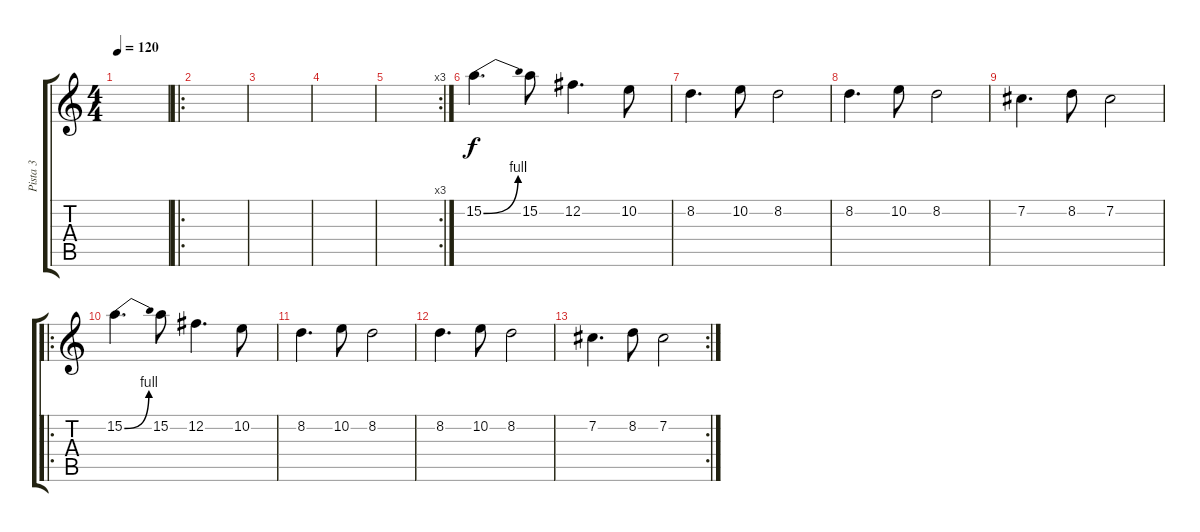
\track ("Pista 3" "Pista 3") {instrument overdrivenguitar}
\staff {score tabs}
\tuning (B3 Gb3 D3 A2 E2 B1) {hide}
\ts (4 4)
\tempo 120
\clef g2
\ks c
|
\ro
|
|
|
\rc 3
|
15.2{be (bend 0 0 60 4)}.4{d} 15.2.8 12.2.4{d} 10.2.8 |
8.2.4{d} 10.2.8 8.2.2 |
8.2.4{d} 10.2.8 8.2.2 |
7.2.4{d} 8.2.8 7.2.2 |
\ro
15.2{be (bend 0 0 60 4)}.4{d} 15.2.8 12.2.4{d} 10.2.8 |
8.2.4{d} 10.2.8 8.2.2 |
8.2.4{d} 10.2.8 8.2.2 |
\rc 2
7.2.4{d} 8.2.8 7.2.2
